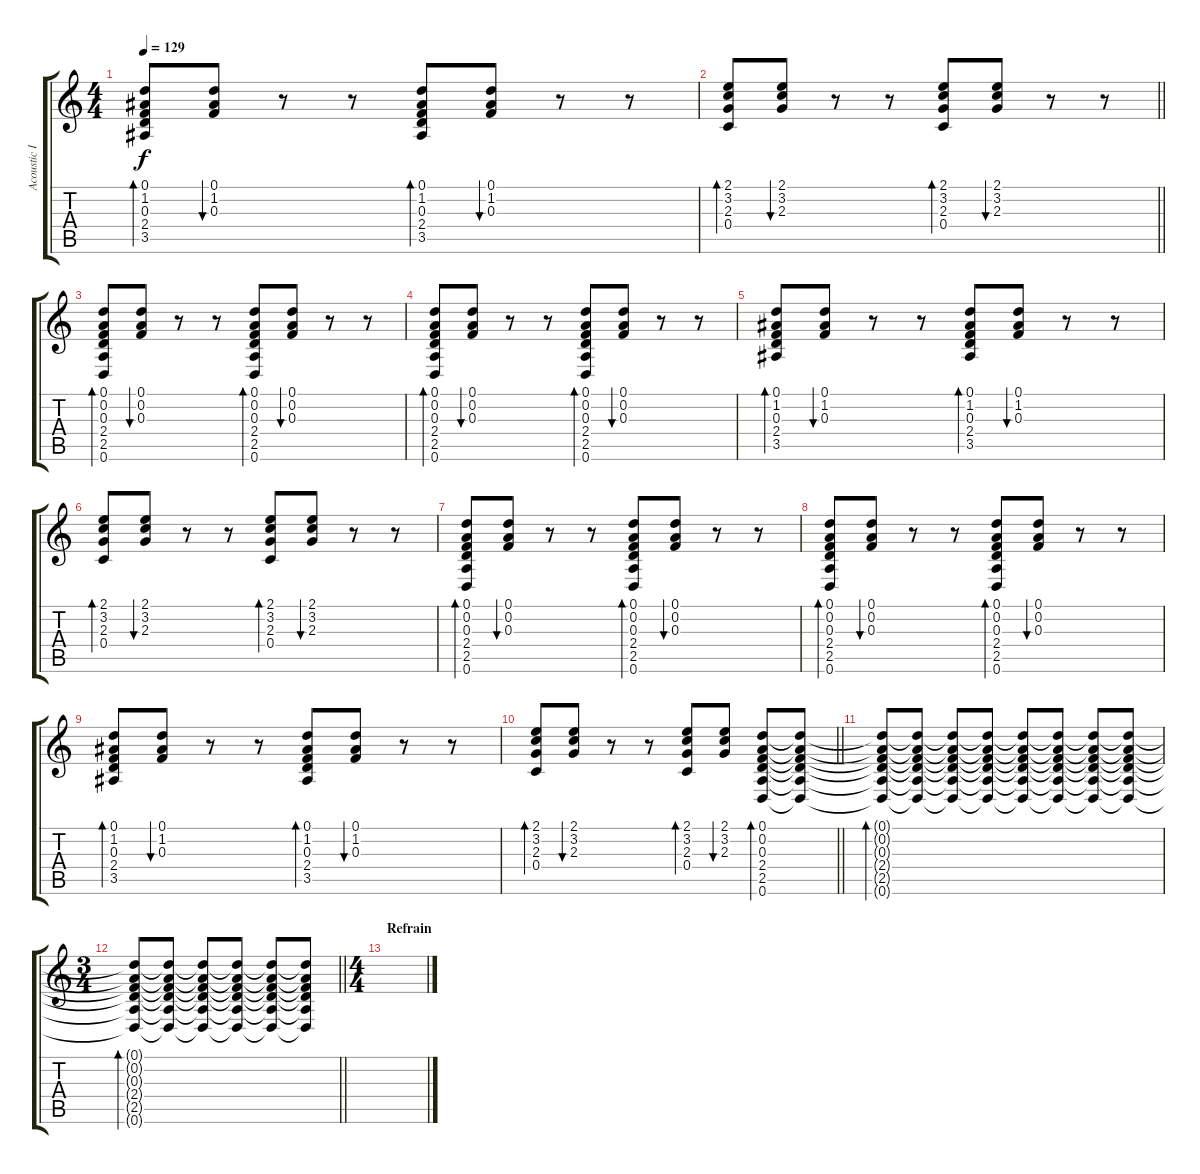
\track ("Acoustic II" "Acoustic I") {instrument acousticguitarnylon}
\staff {score tabs}
\tuning (D4 A3 F3 C3 G2 D2) {hide}
\ts (4 4)
\tempo 129
\clef g2
\ks c
(0.1 1.2 0.3 2.4 3.5).8{bd 60 dy f} (0.1 1.2 0.3).8{bu 60} r.8 r.8 (0.1 1.2 0.3 2.4 3.5).8{bd 60} (0.1 1.2 0.3).8{bu 60} r.8 r.8 |
\barLineRight lightlight
(2.1 3.2 2.3 0.4).8{bd 60} (2.1 3.2 2.3).8{bu 60} r.8 r.8 (2.1 3.2 2.3 0.4).8{bd 60} (2.1 3.2 2.3).8{bu 60} r.8 r.8 |
(0.1 0.2 0.3 2.4 2.5 0.6).8{bd 60} (0.1 0.2 0.3).8{bu 60} r.8 r.8 (0.1 0.2 0.3 2.4 2.5 0.6).8{bd 60} (0.1 0.2 0.3).8{bu 60} r.8 r.8 |
(0.1 0.2 0.3 2.4 2.5 0.6).8{bd 60} (0.1 0.2 0.3).8{bu 60} r.8 r.8 (0.1 0.2 0.3 2.4 2.5 0.6).8{bd 60} (0.1 0.2 0.3).8{bu 60} r.8 r.8 |
(0.1 1.2 0.3 2.4 3.5).8{bd 60} (0.1 1.2 0.3).8{bu 60} r.8 r.8 (0.1 1.2 0.3 2.4 3.5).8{bd 60} (0.1 1.2 0.3).8{bu 60} r.8 r.8 |
(2.1 3.2 2.3 0.4).8{bd 60} (2.1 3.2 2.3).8{bu 60} r.8 r.8 (2.1 3.2 2.3 0.4).8{bd 60} (2.1 3.2 2.3).8{bu 60} r.8 r.8 |
(0.1 0.2 0.3 2.4 2.5 0.6).8{bd 60} (0.1 0.2 0.3).8{bu 60} r.8 r.8 (0.1 0.2 0.3 2.4 2.5 0.6).8{bd 60} (0.1 0.2 0.3).8{bu 60} r.8 r.8 |
(0.1 0.2 0.3 2.4 2.5 0.6).8{bd 60} (0.1 0.2 0.3).8{bu 60} r.8 r.8 (0.1 0.2 0.3 2.4 2.5 0.6).8{bd 60} (0.1 0.2 0.3).8{bu 60} r.8 r.8 |
(0.1 1.2 0.3 2.4 3.5).8{bd 60} (0.1 1.2 0.3).8{bu 60} r.8 r.8 (0.1 1.2 0.3 2.4 3.5).8{bd 60} (0.1 1.2 0.3).8{bu 60} r.8 r.8 |
\barLineRight lightlight
(2.1 3.2 2.3 0.4).8{bd 60} (2.1 3.2 2.3).8{bu 60} r.8 r.8 (2.1 3.2 2.3 0.4).8{bd 60} (2.1 3.2 2.3).8{bu 60} (0.1 0.2 0.3 2.4 2.5 0.6).8{bd 60} (0.1{t} 0.2{t} 0.3{t} 2.4{t} 2.5{t} 0.6{t}).8 |
(0.1{t} 0.2{t} 0.3{t} 2.4{t} 2.5{t} 0.6{t}).8{bd 60} (0.1{t} 0.2{t} 0.3{t} 2.4{t} 2.5{t} 0.6{t}).8 (0.1{t} 0.2{t} 0.3{t} 2.4{t} 2.5{t} 0.6{t}).8 (0.1{t} 0.2{t} 0.3{t} 2.4{t} 2.5{t} 0.6{t}).8 (0.1{t} 0.2{t} 0.3{t} 2.4{t} 2.5{t} 0.6{t}).8 (0.1{t} 0.2{t} 0.3{t} 2.4{t} 2.5{t} 0.6{t}).8 (0.1{t} 0.2{t} 0.3{t} 2.4{t} 2.5{t} 0.6{t}).8 (0.1{t} 0.2{t} 0.3{t} 2.4{t} 2.5{t} 0.6{t}).8 |
\ts (3 4)
\barLineRight lightlight
(0.1{t} 0.2{t} 0.3{t} 2.4{t} 2.5{t} 0.6{t}).8{bd 60} (0.1{t} 0.2{t} 0.3{t} 2.4{t} 2.5{t} 0.6{t}).8 (0.1{t} 0.2{t} 0.3{t} 2.4{t} 2.5{t} 0.6{t}).8 (0.1{t} 0.2{t} 0.3{t} 2.4{t} 2.5{t} 0.6{t}).8 (0.1{t} 0.2{t} 0.3{t} 2.4{t} 2.5{t} 0.6{t}).8 (0.1{t} 0.2{t} 0.3{t} 2.4{t} 2.5{t} 0.6{t}).8 |
\ts (4 4)
\section ("" "Refrain")
